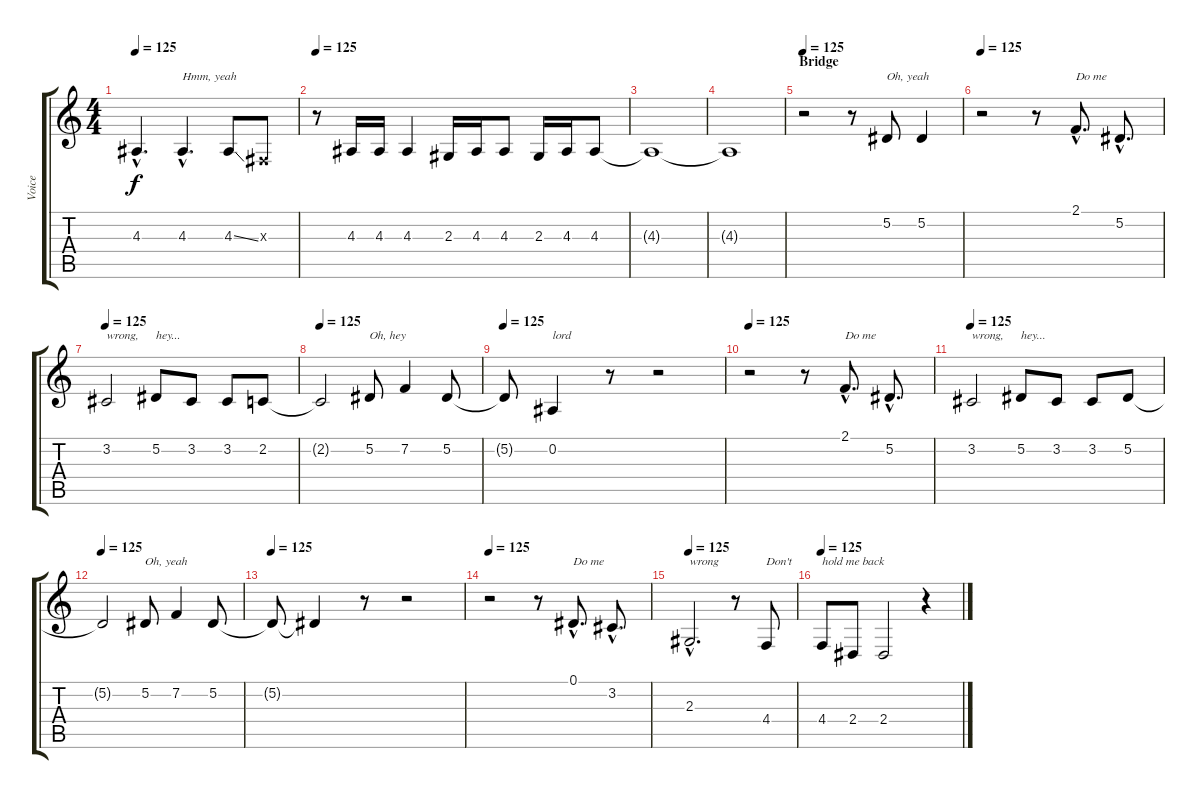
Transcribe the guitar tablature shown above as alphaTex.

\track ("Voice" "Voice") {instrument clarinet}
\staff {score tabs}
\tuning (Eb4 Bb3 Gb3 Db3 Ab2 Eb2) {hide}
\ts (4 4)
\tempo 125
\clef g2
\ks c
4.3{hac t}.4{d dy f} 4.3{hac}.4{d txt "Hmm, yeah"} 4.3{ss}.8 0.3{x}.8 |
\tempo 125
r.8 4.3.16 4.3.16 4.3.4 2.3.16 4.3.16 4.3.8 2.3.16 4.3.16 4.3.8 |
4.3{t}.1 |
4.3{t}.1 |
\section ("" "Bridge")
\tempo 125
r.2 r.8 5.2.8{txt "Oh, yeah"} 5.2.4 |
\tempo 125
r.2 r.8 2.1{hac}.8{d txt "Do me"} 5.2{hac}.8{d} |
\tempo 125
3.2.2{txt "wrong,"} 5.2.8{txt "hey..."} 3.2.8 3.2.8 2.2.8 |
\tempo 125
2.2{t}.2 5.2.8{txt "Oh, hey"} 7.2.4 5.2.8 |
\tempo 125
5.2{t}.8 0.2.4{txt "lord"} r.8 r.2 |
\tempo 125
r.2 r.8 2.1{hac}.8{d txt "Do me"} 5.2{hac}.8{d} |
\tempo 125
3.2.2{txt "wrong,"} 5.2.8{txt "hey..."} 3.2.8 3.2.8 5.2.8 |
\tempo 125
5.2{t}.2 5.2.8{txt "Oh, yeah"} 7.2.4 5.2.8 |
\tempo 125
5.2{t}.8 5.2{t}.4 r.8 r.2 |
\tempo 125
r.2 r.8 0.1{hac}.8{d txt "Do me"} 3.2{hac}.8{d} |
\tempo 125
2.3{hac}.2{d txt "wrong"} r.8 4.4.8{txt "Don't"} |
\tempo 125
4.4.8{txt "hold me back"} 2.4.8 2.4.2 r.4
